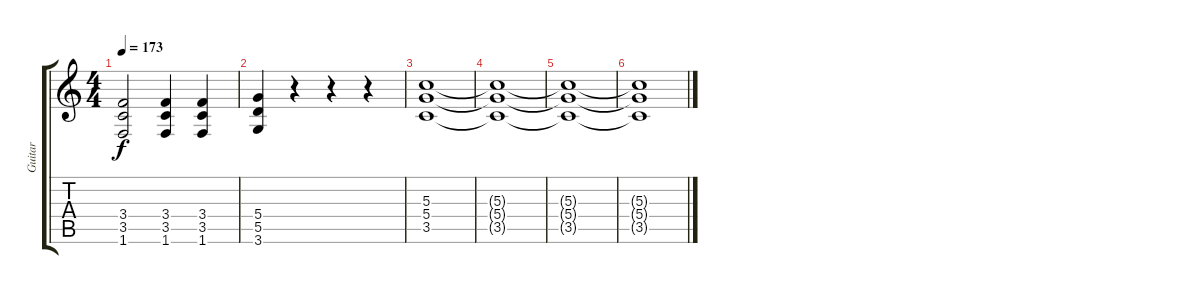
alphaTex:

\track ("Guitar" "Guitar") {instrument distortionguitar}
\staff {score tabs}
\tuning (E4 B3 G3 D3 A2 E2) {hide}
\ts (4 4)
\tempo 173
\clef g2
\ks c
(3.4 3.5 1.6).2{dy f} (3.4 3.5 1.6).4 (3.4 3.5 1.6).4 |
(5.4 5.5 3.6).4 r.4 r.4 r.4 |
(5.3 5.4 3.5).1 |
(5.3{t} 5.4{t} 3.5{t}).1 |
(5.3{t} 5.4{t} 3.5{t}).1 |
(5.3{t} 5.4{t} 3.5{t}).1
